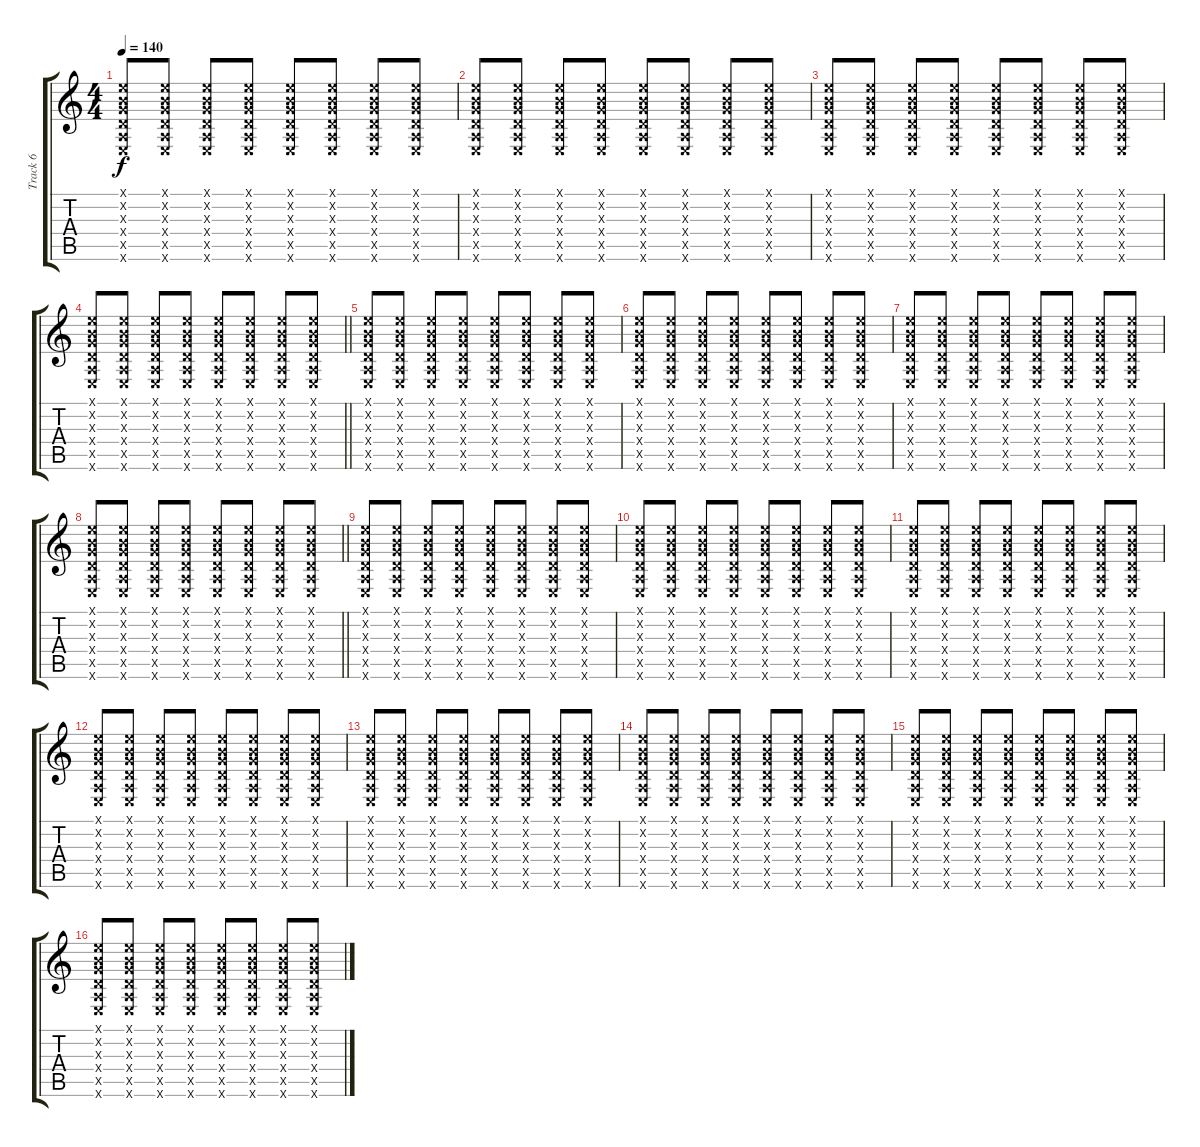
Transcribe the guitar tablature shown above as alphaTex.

\track ("Track 6" "Track 6") {instrument acousticguitarsteel}
\staff {score tabs}
\tuning (E4 B3 G3 D3 A2 E2) {hide}
\ts (4 4)
\tempo 140
\clef g2
\ks c
(0.1{x} 0.2{x} 0.3{x} 0.4{x} 0.5{x} 0.6{x}).8{dy f} (0.1{x} 0.2{x} 0.3{x} 0.4{x} 0.5{x} 0.6{x}).8 (0.1{x} 0.2{x} 0.3{x} 0.4{x} 0.5{x} 0.6{x}).8 (0.1{x} 0.2{x} 0.3{x} 0.4{x} 0.5{x} 0.6{x}).8 (0.1{x} 0.2{x} 0.3{x} 0.4{x} 0.5{x} 0.6{x}).8 (0.1{x} 0.2{x} 0.3{x} 0.4{x} 0.5{x} 0.6{x}).8 (0.1{x} 0.2{x} 0.3{x} 0.4{x} 0.5{x} 0.6{x}).8 (0.1{x} 0.2{x} 0.3{x} 0.4{x} 0.5{x} 0.6{x}).8 |
(0.1{x} 0.2{x} 0.3{x} 0.4{x} 0.5{x} 0.6{x}).8 (0.1{x} 0.2{x} 0.3{x} 0.4{x} 0.5{x} 0.6{x}).8 (0.1{x} 0.2{x} 0.3{x} 0.4{x} 0.5{x} 0.6{x}).8 (0.1{x} 0.2{x} 0.3{x} 0.4{x} 0.5{x} 0.6{x}).8 (0.1{x} 0.2{x} 0.3{x} 0.4{x} 0.5{x} 0.6{x}).8 (0.1{x} 0.2{x} 0.3{x} 0.4{x} 0.5{x} 0.6{x}).8 (0.1{x} 0.2{x} 0.3{x} 0.4{x} 0.5{x} 0.6{x}).8 (0.1{x} 0.2{x} 0.3{x} 0.4{x} 0.5{x} 0.6{x}).8 |
(0.1{x} 0.2{x} 0.3{x} 0.4{x} 0.5{x} 0.6{x}).8 (0.1{x} 0.2{x} 0.3{x} 0.4{x} 0.5{x} 0.6{x}).8 (0.1{x} 0.2{x} 0.3{x} 0.4{x} 0.5{x} 0.6{x}).8 (0.1{x} 0.2{x} 0.3{x} 0.4{x} 0.5{x} 0.6{x}).8 (0.1{x} 0.2{x} 0.3{x} 0.4{x} 0.5{x} 0.6{x}).8 (0.1{x} 0.2{x} 0.3{x} 0.4{x} 0.5{x} 0.6{x}).8 (0.1{x} 0.2{x} 0.3{x} 0.4{x} 0.5{x} 0.6{x}).8 (0.1{x} 0.2{x} 0.3{x} 0.4{x} 0.5{x} 0.6{x}).8 |
\barLineRight lightlight
(0.1{x} 0.2{x} 0.3{x} 0.4{x} 0.5{x} 0.6{x}).8 (0.1{x} 0.2{x} 0.3{x} 0.4{x} 0.5{x} 0.6{x}).8 (0.1{x} 0.2{x} 0.3{x} 0.4{x} 0.5{x} 0.6{x}).8 (0.1{x} 0.2{x} 0.3{x} 0.4{x} 0.5{x} 0.6{x}).8 (0.1{x} 0.2{x} 0.3{x} 0.4{x} 0.5{x} 0.6{x}).8 (0.1{x} 0.2{x} 0.3{x} 0.4{x} 0.5{x} 0.6{x}).8 (0.1{x} 0.2{x} 0.3{x} 0.4{x} 0.5{x} 0.6{x}).8 (0.1{x} 0.2{x} 0.3{x} 0.4{x} 0.5{x} 0.6{x}).8 |
(0.1{x} 0.2{x} 0.3{x} 0.4{x} 0.5{x} 0.6{x}).8 (0.1{x} 0.2{x} 0.3{x} 0.4{x} 0.5{x} 0.6{x}).8 (0.1{x} 0.2{x} 0.3{x} 0.4{x} 0.5{x} 0.6{x}).8 (0.1{x} 0.2{x} 0.3{x} 0.4{x} 0.5{x} 0.6{x}).8 (0.1{x} 0.2{x} 0.3{x} 0.4{x} 0.5{x} 0.6{x}).8 (0.1{x} 0.2{x} 0.3{x} 0.4{x} 0.5{x} 0.6{x}).8 (0.1{x} 0.2{x} 0.3{x} 0.4{x} 0.5{x} 0.6{x}).8 (0.1{x} 0.2{x} 0.3{x} 0.4{x} 0.5{x} 0.6{x}).8 |
(0.1{x} 0.2{x} 0.3{x} 0.4{x} 0.5{x} 0.6{x}).8 (0.1{x} 0.2{x} 0.3{x} 0.4{x} 0.5{x} 0.6{x}).8 (0.1{x} 0.2{x} 0.3{x} 0.4{x} 0.5{x} 0.6{x}).8 (0.1{x} 0.2{x} 0.3{x} 0.4{x} 0.5{x} 0.6{x}).8 (0.1{x} 0.2{x} 0.3{x} 0.4{x} 0.5{x} 0.6{x}).8 (0.1{x} 0.2{x} 0.3{x} 0.4{x} 0.5{x} 0.6{x}).8 (0.1{x} 0.2{x} 0.3{x} 0.4{x} 0.5{x} 0.6{x}).8 (0.1{x} 0.2{x} 0.3{x} 0.4{x} 0.5{x} 0.6{x}).8 |
(0.1{x} 0.2{x} 0.3{x} 0.4{x} 0.5{x} 0.6{x}).8 (0.1{x} 0.2{x} 0.3{x} 0.4{x} 0.5{x} 0.6{x}).8 (0.1{x} 0.2{x} 0.3{x} 0.4{x} 0.5{x} 0.6{x}).8 (0.1{x} 0.2{x} 0.3{x} 0.4{x} 0.5{x} 0.6{x}).8 (0.1{x} 0.2{x} 0.3{x} 0.4{x} 0.5{x} 0.6{x}).8 (0.1{x} 0.2{x} 0.3{x} 0.4{x} 0.5{x} 0.6{x}).8 (0.1{x} 0.2{x} 0.3{x} 0.4{x} 0.5{x} 0.6{x}).8 (0.1{x} 0.2{x} 0.3{x} 0.4{x} 0.5{x} 0.6{x}).8 |
\barLineRight lightlight
(0.1{x} 0.2{x} 0.3{x} 0.4{x} 0.5{x} 0.6{x}).8 (0.1{x} 0.2{x} 0.3{x} 0.4{x} 0.5{x} 0.6{x}).8 (0.1{x} 0.2{x} 0.3{x} 0.4{x} 0.5{x} 0.6{x}).8 (0.1{x} 0.2{x} 0.3{x} 0.4{x} 0.5{x} 0.6{x}).8 (0.1{x} 0.2{x} 0.3{x} 0.4{x} 0.5{x} 0.6{x}).8 (0.1{x} 0.2{x} 0.3{x} 0.4{x} 0.5{x} 0.6{x}).8 (0.1{x} 0.2{x} 0.3{x} 0.4{x} 0.5{x} 0.6{x}).8 (0.1{x} 0.2{x} 0.3{x} 0.4{x} 0.5{x} 0.6{x}).8 |
(0.1{x} 0.2{x} 0.3{x} 0.4{x} 0.5{x} 0.6{x}).8 (0.1{x} 0.2{x} 0.3{x} 0.4{x} 0.5{x} 0.6{x}).8 (0.1{x} 0.2{x} 0.3{x} 0.4{x} 0.5{x} 0.6{x}).8 (0.1{x} 0.2{x} 0.3{x} 0.4{x} 0.5{x} 0.6{x}).8 (0.1{x} 0.2{x} 0.3{x} 0.4{x} 0.5{x} 0.6{x}).8 (0.1{x} 0.2{x} 0.3{x} 0.4{x} 0.5{x} 0.6{x}).8 (0.1{x} 0.2{x} 0.3{x} 0.4{x} 0.5{x} 0.6{x}).8 (0.1{x} 0.2{x} 0.3{x} 0.4{x} 0.5{x} 0.6{x}).8 |
(0.1{x} 0.2{x} 0.3{x} 0.4{x} 0.5{x} 0.6{x}).8 (0.1{x} 0.2{x} 0.3{x} 0.4{x} 0.5{x} 0.6{x}).8 (0.1{x} 0.2{x} 0.3{x} 0.4{x} 0.5{x} 0.6{x}).8 (0.1{x} 0.2{x} 0.3{x} 0.4{x} 0.5{x} 0.6{x}).8 (0.1{x} 0.2{x} 0.3{x} 0.4{x} 0.5{x} 0.6{x}).8 (0.1{x} 0.2{x} 0.3{x} 0.4{x} 0.5{x} 0.6{x}).8 (0.1{x} 0.2{x} 0.3{x} 0.4{x} 0.5{x} 0.6{x}).8 (0.1{x} 0.2{x} 0.3{x} 0.4{x} 0.5{x} 0.6{x}).8 |
(0.1{x} 0.2{x} 0.3{x} 0.4{x} 0.5{x} 0.6{x}).8 (0.1{x} 0.2{x} 0.3{x} 0.4{x} 0.5{x} 0.6{x}).8 (0.1{x} 0.2{x} 0.3{x} 0.4{x} 0.5{x} 0.6{x}).8 (0.1{x} 0.2{x} 0.3{x} 0.4{x} 0.5{x} 0.6{x}).8 (0.1{x} 0.2{x} 0.3{x} 0.4{x} 0.5{x} 0.6{x}).8 (0.1{x} 0.2{x} 0.3{x} 0.4{x} 0.5{x} 0.6{x}).8 (0.1{x} 0.2{x} 0.3{x} 0.4{x} 0.5{x} 0.6{x}).8 (0.1{x} 0.2{x} 0.3{x} 0.4{x} 0.5{x} 0.6{x}).8 |
(0.1{x} 0.2{x} 0.3{x} 0.4{x} 0.5{x} 0.6{x}).8 (0.1{x} 0.2{x} 0.3{x} 0.4{x} 0.5{x} 0.6{x}).8 (0.1{x} 0.2{x} 0.3{x} 0.4{x} 0.5{x} 0.6{x}).8 (0.1{x} 0.2{x} 0.3{x} 0.4{x} 0.5{x} 0.6{x}).8 (0.1{x} 0.2{x} 0.3{x} 0.4{x} 0.5{x} 0.6{x}).8 (0.1{x} 0.2{x} 0.3{x} 0.4{x} 0.5{x} 0.6{x}).8 (0.1{x} 0.2{x} 0.3{x} 0.4{x} 0.5{x} 0.6{x}).8 (0.1{x} 0.2{x} 0.3{x} 0.4{x} 0.5{x} 0.6{x}).8 |
(0.1{x} 0.2{x} 0.3{x} 0.4{x} 0.5{x} 0.6{x}).8 (0.1{x} 0.2{x} 0.3{x} 0.4{x} 0.5{x} 0.6{x}).8 (0.1{x} 0.2{x} 0.3{x} 0.4{x} 0.5{x} 0.6{x}).8 (0.1{x} 0.2{x} 0.3{x} 0.4{x} 0.5{x} 0.6{x}).8 (0.1{x} 0.2{x} 0.3{x} 0.4{x} 0.5{x} 0.6{x}).8 (0.1{x} 0.2{x} 0.3{x} 0.4{x} 0.5{x} 0.6{x}).8 (0.1{x} 0.2{x} 0.3{x} 0.4{x} 0.5{x} 0.6{x}).8 (0.1{x} 0.2{x} 0.3{x} 0.4{x} 0.5{x} 0.6{x}).8 |
(0.1{x} 0.2{x} 0.3{x} 0.4{x} 0.5{x} 0.6{x}).8 (0.1{x} 0.2{x} 0.3{x} 0.4{x} 0.5{x} 0.6{x}).8 (0.1{x} 0.2{x} 0.3{x} 0.4{x} 0.5{x} 0.6{x}).8 (0.1{x} 0.2{x} 0.3{x} 0.4{x} 0.5{x} 0.6{x}).8 (0.1{x} 0.2{x} 0.3{x} 0.4{x} 0.5{x} 0.6{x}).8 (0.1{x} 0.2{x} 0.3{x} 0.4{x} 0.5{x} 0.6{x}).8 (0.1{x} 0.2{x} 0.3{x} 0.4{x} 0.5{x} 0.6{x}).8 (0.1{x} 0.2{x} 0.3{x} 0.4{x} 0.5{x} 0.6{x}).8 |
(0.1{x} 0.2{x} 0.3{x} 0.4{x} 0.5{x} 0.6{x}).8 (0.1{x} 0.2{x} 0.3{x} 0.4{x} 0.5{x} 0.6{x}).8 (0.1{x} 0.2{x} 0.3{x} 0.4{x} 0.5{x} 0.6{x}).8 (0.1{x} 0.2{x} 0.3{x} 0.4{x} 0.5{x} 0.6{x}).8 (0.1{x} 0.2{x} 0.3{x} 0.4{x} 0.5{x} 0.6{x}).8 (0.1{x} 0.2{x} 0.3{x} 0.4{x} 0.5{x} 0.6{x}).8 (0.1{x} 0.2{x} 0.3{x} 0.4{x} 0.5{x} 0.6{x}).8 (0.1{x} 0.2{x} 0.3{x} 0.4{x} 0.5{x} 0.6{x}).8 |
(0.1{x} 0.2{x} 0.3{x} 0.4{x} 0.5{x} 0.6{x}).8 (0.1{x} 0.2{x} 0.3{x} 0.4{x} 0.5{x} 0.6{x}).8 (0.1{x} 0.2{x} 0.3{x} 0.4{x} 0.5{x} 0.6{x}).8 (0.1{x} 0.2{x} 0.3{x} 0.4{x} 0.5{x} 0.6{x}).8 (0.1{x} 0.2{x} 0.3{x} 0.4{x} 0.5{x} 0.6{x}).8 (0.1{x} 0.2{x} 0.3{x} 0.4{x} 0.5{x} 0.6{x}).8 (0.1{x} 0.2{x} 0.3{x} 0.4{x} 0.5{x} 0.6{x}).8 (0.1{x} 0.2{x} 0.3{x} 0.4{x} 0.5{x} 0.6{x}).8
